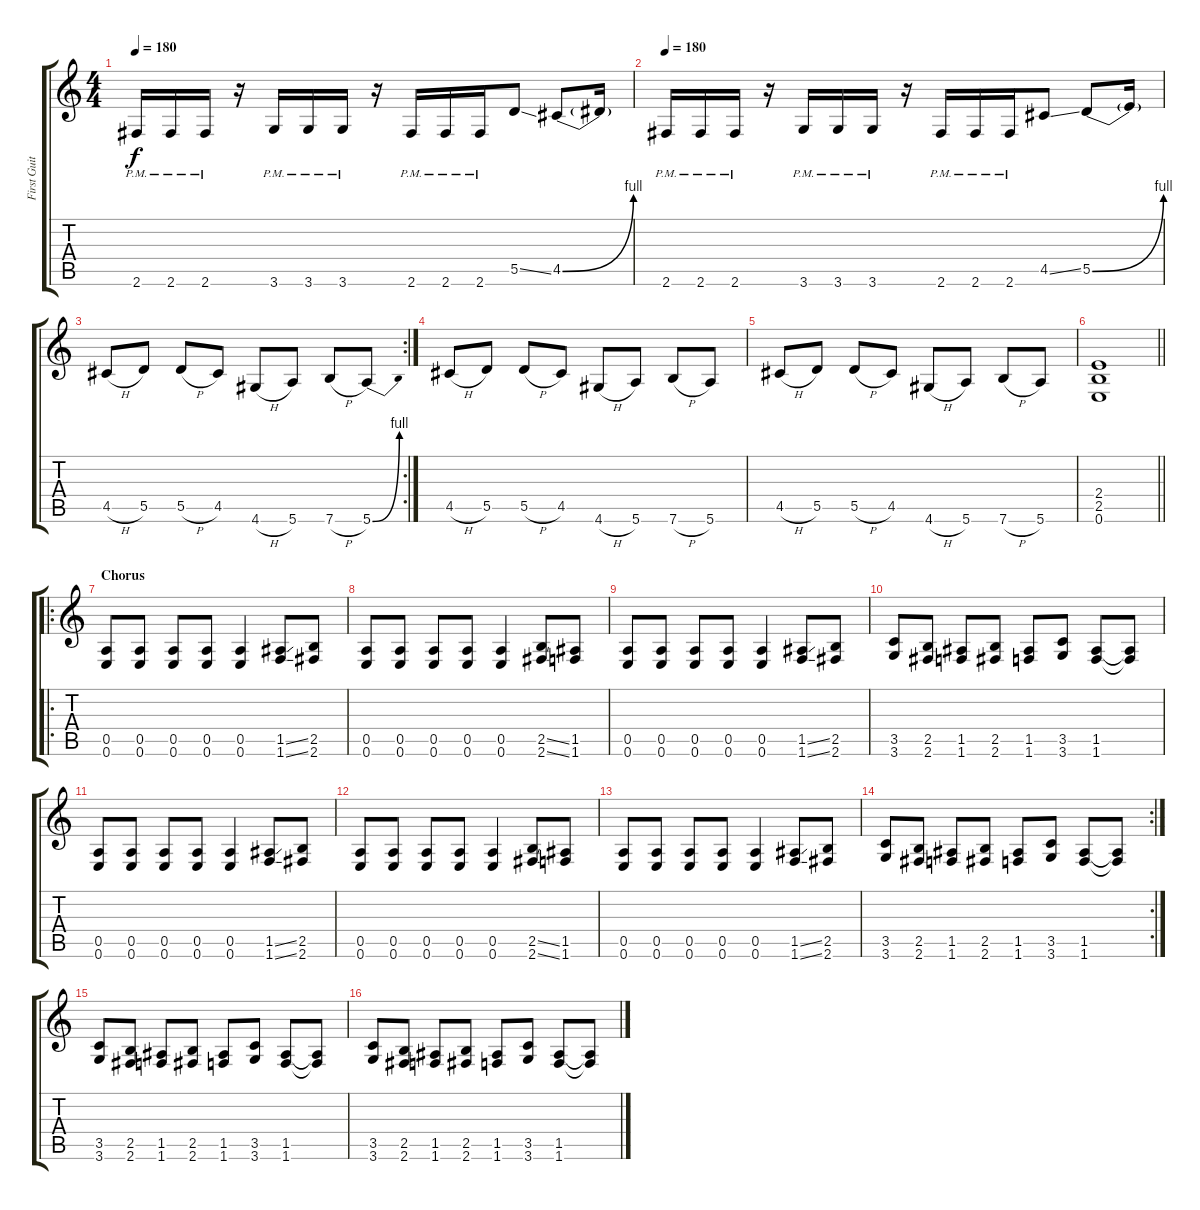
\track ("First Guitar" "First Guit") {instrument distortionguitar}
\staff {score tabs}
\tuning (E4 B3 G3 D3 A2 E2) {hide}
\ts (4 4)
\tempo 180
\clef g2
\ks c
2.6{pm}.16{dy f} 2.6{pm}.16 2.6{pm}.16 r.16 3.6{pm}.16 3.6{pm}.16 3.6{pm}.16 r.16 2.6{pm}.16 2.6{pm}.16 2.6{pm}.16 5.5{ss}.8 4.5{be (bend 0 0 60 4)}.8 4.5{t}.16 |
\tempo 180
2.6{pm}.16 2.6{pm}.16 2.6{pm}.16 r.16 3.6{pm}.16 3.6{pm}.16 3.6{pm}.16 r.16 2.6{pm}.16 2.6{pm}.16 2.6{pm}.16 4.5{ss}.8 5.5{be (bend 0 0 60 4)}.8 5.5{t}.16 |
\rc 2
4.5{h}.8 5.5.8 5.5{h}.8 4.5.8 4.6{h}.8 5.6.8 7.6{h}.8 5.6{be (bend 0 0 60 4)}.8 |
4.5{h}.8 5.5.8 5.5{h}.8 4.5.8 4.6{h}.8 5.6.8 7.6{h}.8 5.6.8 |
4.5{h}.8 5.5.8 5.5{h}.8 4.5.8 4.6{h}.8 5.6.8 7.6{h}.8 5.6.8 |
\barLineRight lightlight
(2.4 2.5 0.6).1 |
\ro
\section ("" "Chorus")
(0.5 0.6).8 (0.5 0.6).8 (0.5 0.6).8 (0.5 0.6).8 (0.5 0.6).4 (1.5{ss} 1.6{ss}).8 (2.5 2.6).8 |
(0.5 0.6).8 (0.5 0.6).8 (0.5 0.6).8 (0.5 0.6).8 (0.5 0.6).4 (2.5{ss} 2.6{ss}).8 (1.5 1.6).8 |
(0.5 0.6).8 (0.5 0.6).8 (0.5 0.6).8 (0.5 0.6).8 (0.5 0.6).4 (1.5{ss} 1.6{ss}).8 (2.5 2.6).8 |
(3.5 3.6).8 (2.5 2.6).8 (1.5 1.6).8 (2.5 2.6).8 (1.5 1.6).8 (3.5 3.6).8 (1.5 1.6).8 (1.5{t} 1.6{t}).8 |
(0.5 0.6).8 (0.5 0.6).8 (0.5 0.6).8 (0.5 0.6).8 (0.5 0.6).4 (1.5{ss} 1.6{ss}).8 (2.5 2.6).8 |
(0.5 0.6).8 (0.5 0.6).8 (0.5 0.6).8 (0.5 0.6).8 (0.5 0.6).4 (2.5{ss} 2.6{ss}).8 (1.5 1.6).8 |
(0.5 0.6).8 (0.5 0.6).8 (0.5 0.6).8 (0.5 0.6).8 (0.5 0.6).4 (1.5{ss} 1.6{ss}).8 (2.5 2.6).8 |
\rc 2
(3.5 3.6).8 (2.5 2.6).8 (1.5 1.6).8 (2.5 2.6).8 (1.5 1.6).8 (3.5 3.6).8 (1.5 1.6).8 (1.5{t} 1.6{t}).8 |
(3.5 3.6).8 (2.5 2.6).8 (1.5 1.6).8 (2.5 2.6).8 (1.5 1.6).8 (3.5 3.6).8 (1.5 1.6).8 (1.5{t} 1.6{t}).8 |
(3.5 3.6).8 (2.5 2.6).8 (1.5 1.6).8 (2.5 2.6).8 (1.5 1.6).8 (3.5 3.6).8 (1.5 1.6).8 (1.5{t} 1.6{t}).8
